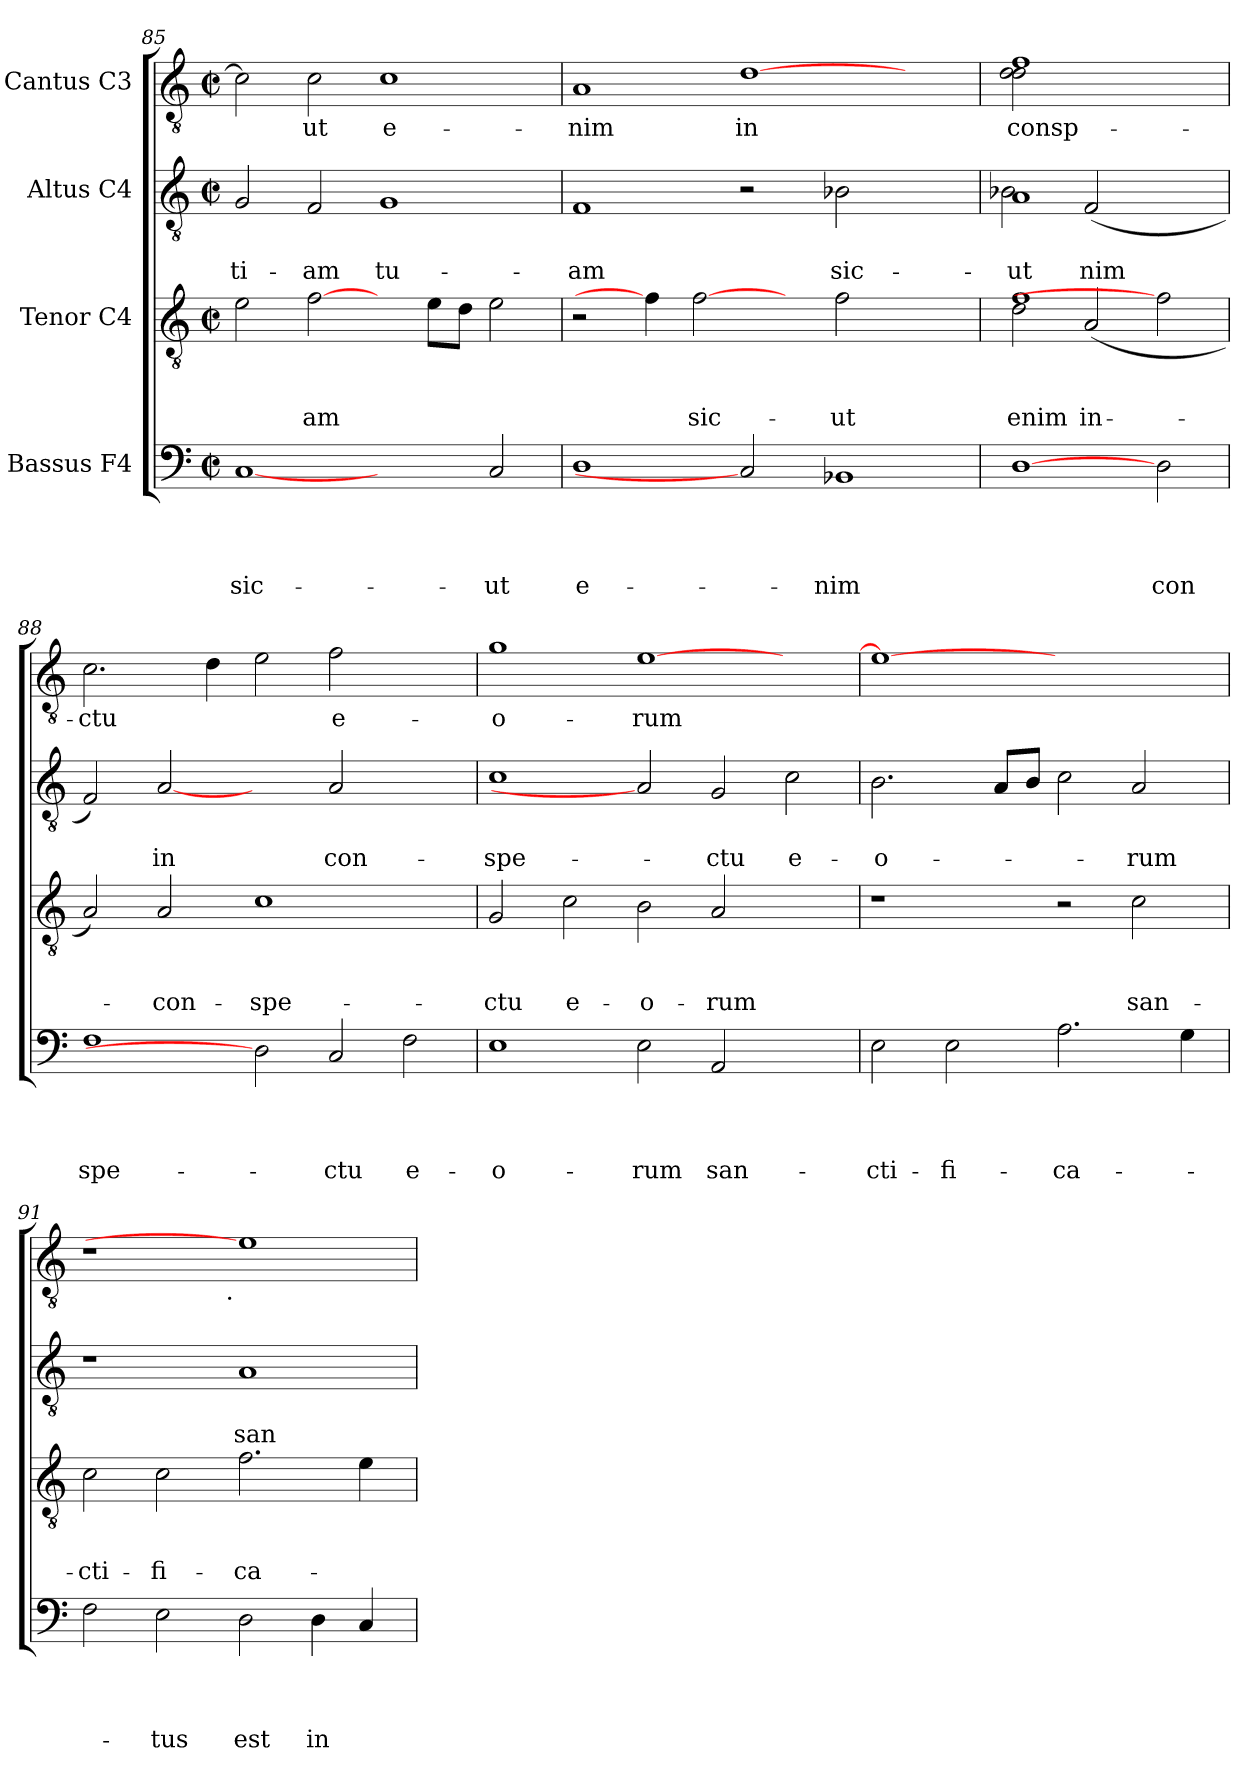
**kern	**text	**text	**text	**text	**kern	**text	**text	**text	**kern	**text	**text	**kern	**text
*part4	*part4	*part4	*part4	*part4	*part3	*part3	*part3	*part3	*part2	*part2	*part2	*part1	*part1
*staff4	*staff4	*staff4	*staff4	*staff4	*staff3	*staff3	*staff3	*staff3	*staff2	*staff2	*staff2	*staff1	*staff1
*I"Bassus F4	*	*	*	*	*I"Tenor C4	*	*	*	*I"Altus C4	*	*	*I"Cantus C3	*
*clefF4	*	*	*	*	*clefGv2	*	*	*	*clefGv2	*	*	*clefGv2	*
*k[]	*	*	*	*	*k[]	*	*	*	*k[]	*	*	*k[]	*
*C:	*	*	*	*	*C:	*	*	*	*C:	*	*	*C:	*
*M2/2	*	*	*	*	*M2/2	*	*	*	*M2/2	*	*	*M2/2	*
*met(c|)	*	*	*	*	*met(c|)	*	*	*	*met(c|)	*	*	*met(c|)	*
=85	=85	=85	=85	=85	=85	=85	=85	=85	=85	=85	=85	=85	=85
!	!	!	!	!LO:LY:b	!	!	!	!	!	!	!LO:LY:b	!	!
[1C	.	.	.	sic-	2e\	.	.	.	2G/	.	-ti-	2c\]	.
!	!	!	!	!	!	!	!	!LO:LY:b	!	!	!LO:LY:b	!	!LO:LY:b
.	.	.	.	.	[2f\	.	.	-am	2F/	.	-am	2c\	-ut
!	!	!	!	!	!	!	!	!	!	!	!LO:LY:b	!	!LO:LY:b
2ryy	.	.	.	.	4ryy	.	.	.	1G	.	tu-	1c	e-
.	.	.	.	.	8e\L	.	.	.	.	.	.	.	.
.	.	.	.	.	8d\J	.	.	.	.	.	.	.	.
!	!	!	!	!LO:LY:b	!	!	!	!	!	!	!	!	!
2C/	.	.	.	-ut	2e\	.	.	.	.	.	.	.	.
=86	=86	=86	=86	=86	=86	=86	=86	=86	=86	=86	=86	=86	=86
!	!	!	!	!LO:LY:b	!	!	!	!	!	!	!LO:LY:b	!	!LO:LY:b
1D	.	.	.	e-	2r	.	.	.	1F	.	-am	1A	-nim
.	.	.	.	.	4f\]	.	.	.	.	.	.	.	.
!	!	!	!	!	!	!	!	!LO:LY:b	!	!	!	!	!
.	.	.	.	.	[2f	.	.	sic-	.	.	.	.	.
!	!	!	!	!	!	!	!	!	!	!	!	!	!LO:LY:b
2C]	.	.	.	.	.	.	.	.	2r	.	.	[>1d	in
.	.	.	.	.	4ryy	.	.	.	.	.	.	.	.
!	!	!	!	!LO:LY:b	!	!	!	!LO:LY:b	!	!	!LO:LY:b	!	!
1BB-X	.	.	.	-nim	2f\	.	.	-ut	2B-X\	.	sic-	.	.
.	.	.	.	.	2ryy	.	.	.	2ryy	.	.	2ryy	.
=87	=87	=87	=87	=87	=87	=87	=87	=87	=87	=87	=87	=87	=87
*^	*	*	*	*	*^	*	*	*	*	*	*	*	*
!	!	!	!	!	!	!	!	!	!	!LO:LY:b	!	!	!LO:LY:b	!	!LO:LY:b
*	*	*	*	*	*	*	*	*	*	*	*^	*	*	*^	*
[1D	1ryy	.	.	.	.	1f	2d\	.	.	enim-	1A	2B-X\	.	-ut	1f	2d\ 2d\	consp-
!	!	!	!	!	!	!	!	!	!	!LO:LY:b	!	!	!	!LO:LY:b	!	!	!
.	.	.	.	.	.	.	(<2A/	.	.	-in	.	(<2F/	.	nim	.	2ryy	.
!	!	!	!	!	!LO:LY:b	!	!	!	!	!	!	!	!	!	!	!	!
2ryy	2D\	.	.	.	con-	2f]	2ryy	.	.	.	2ryy	2ryy	.	.	2ryy	2ryy	.
!!LO:LB:g=z
=88	=88	=88	=88	=88	=88	=88	=88	=88	=88	=88	=88	=88	=88	=88	=88	=88	=88
!	!	!	!	!	!LO:LY:b	!	!	!	!	!	!	!	!	!	!	!	!LO:LY:b
*v	*v	*	*	*	*	*	*	*	*	*	*v	*v	*	*	*v	*v	*
*	*	*	*	*	*v	*v	*	*	*	*	*	*	*	*
1F	.	.	.	-spe-	2A/)	.	.	.	2F/)	.	.	2.c\	-ctu
!	!	!	!	!	!	!	!	!LO:LY:b	!	!	!LO:LY:b	!	!
.	.	.	.	.	2A/	.	.	con-	[2A	.	in	.	.
.	.	.	.	.	.	.	.	.	.	.	.	4d\	.
!	!	!	!	!	!	!	!	!LO:LY:b	!	!	!	!	!
2D]	.	.	.	.	1c	.	.	-spe-	2ryy	.	.	2e\	.
!	!	!	!	!LO:LY:b	!	!	!	!	!	!	!LO:LY:b	!	!LO:LY:b
2C/	.	.	.	-ctu	.	.	.	.	2A/	.	con-	2f\	e-
!	!	!	!	!LO:LY:b	!	!	!	!	!	!	!	!	!
2F\	.	.	.	e-	2ryy	.	.	.	2ryy	.	.	2ryy	.
=89	=89	=89	=89	=89	=89	=89	=89	=89	=89	=89	=89	=89	=89
!	!	!	!	!LO:LY:b	!	!	!	!LO:LY:b	!	!	!LO:LY:b	!	!LO:LY:b
1E	.	.	.	-o-	2G/	.	.	-ctu	1c	.	-spe-	1g	-o-
!	!	!	!	!	!	!	!	!LO:LY:b	!	!	!	!	!
.	.	.	.	.	2c\	.	.	e-	.	.	.	.	.
!	!	!	!	!LO:LY:b	!	!	!	!LO:LY:b	!	!	!	!	!LO:LY:b
2E\	.	.	.	-rum	2B\	.	.	-o-	2A]	.	.	[>1e	-rum
!	!	!	!	!LO:LY:b	!	!	!	!LO:LY:b	!	!	!LO:LY:b	!	!
2AA/	.	.	.	san-	2A/	.	.	-rum	2G/	.	-ctu	.	.
!	!	!	!	!	!	!	!	!	!	!	!LO:LY:b	!	!
2ryy	.	.	.	.	2ryy	.	.	.	2c\	.	e-	2ryy	.
=90	=90	=90	=90	=90	=90	=90	=90	=90	=90	=90	=90	=90	=90
!	!	!	!	!LO:LY:b	!	!	!	!	!	!	!LO:LY:b	!	!
2E\	.	.	.	-cti-	1r	.	.	.	2.B\	.	-o-	1e_	.
!	!	!	!	!LO:LY:b	!	!	!	!	!	!	!	!	!
2E\	.	.	.	-fi-	.	.	.	.	.	.	.	.	.
.	.	.	.	.	.	.	.	.	8A/L	.	.	.	.
.	.	.	.	.	.	.	.	.	8B/J	.	.	.	.
!	!	!	!	!LO:LY:b	!	!	!	!	!	!	!	!	!
2.A\	.	.	.	-ca-	2r	.	.	.	2c\	.	.	1ryy	.
!	!	!	!	!	!	!	!	!LO:LY:b	!	!	!LO:LY:b	!	!
.	.	.	.	.	2c\	.	.	san-	2A/	.	-rum	.	.
4G\	.	.	.	.	.	.	.	.	.	.	.	.	.
=91	=91	=91	=91	=91	=91	=91	=91	=91	=91	=91	=91	=91	=91
!	!	!	!	!	!	!	!	!LO:LY:b	!	!	!	!	!
*	*	*	*	*	*	*	*	*	*	*	*	*^	*
2F\	.	.	.	.	2c\	.	.	-cti-	1r	.	.	1r	2ryy	.
!	!	!	!	!LO:LY:b	!	!	!	!LO:LY:b	!	!	!	!	!	!
2E\	.	.	.	-tus	2c\	.	.	-fi-	.	.	.	.	4...ryy	.
!	!	!	!	!	!	!	!	!	!	!	!	!	!LO:TX:b:t=.	!
.	.	.	.	.	.	.	.	.	.	.	.	.	1ryy	.
!	!	!	!	!LO:LY:b	!	!	!	!LO:LY:b	!	!	!LO:LY:b	!	!	!
2D\	.	.	.	est	2.f\	.	.	-ca-	1A	.	san-	1e]	.	.
!	!	!	!	!LO:LY:b	!	!	!	!	!	!	!	!	!	!
4D\	.	.	.	in	.	.	.	.	.	.	.	.	.	.
4C/	.	.	.	.	4e\	.	.	.	.	.	.	.	.	.
.	.	.	.	.	.	.	.	.	.	.	.	.	32ryy	.
*	*	*	*	*	*	*	*	*	*	*	*	*v	*v	*
=	=	=	=	=	=	=	=	=	=	=	=	=	=
*-	*-	*-	*-	*-	*-	*-	*-	*-	*-	*-	*-	*-	*-
